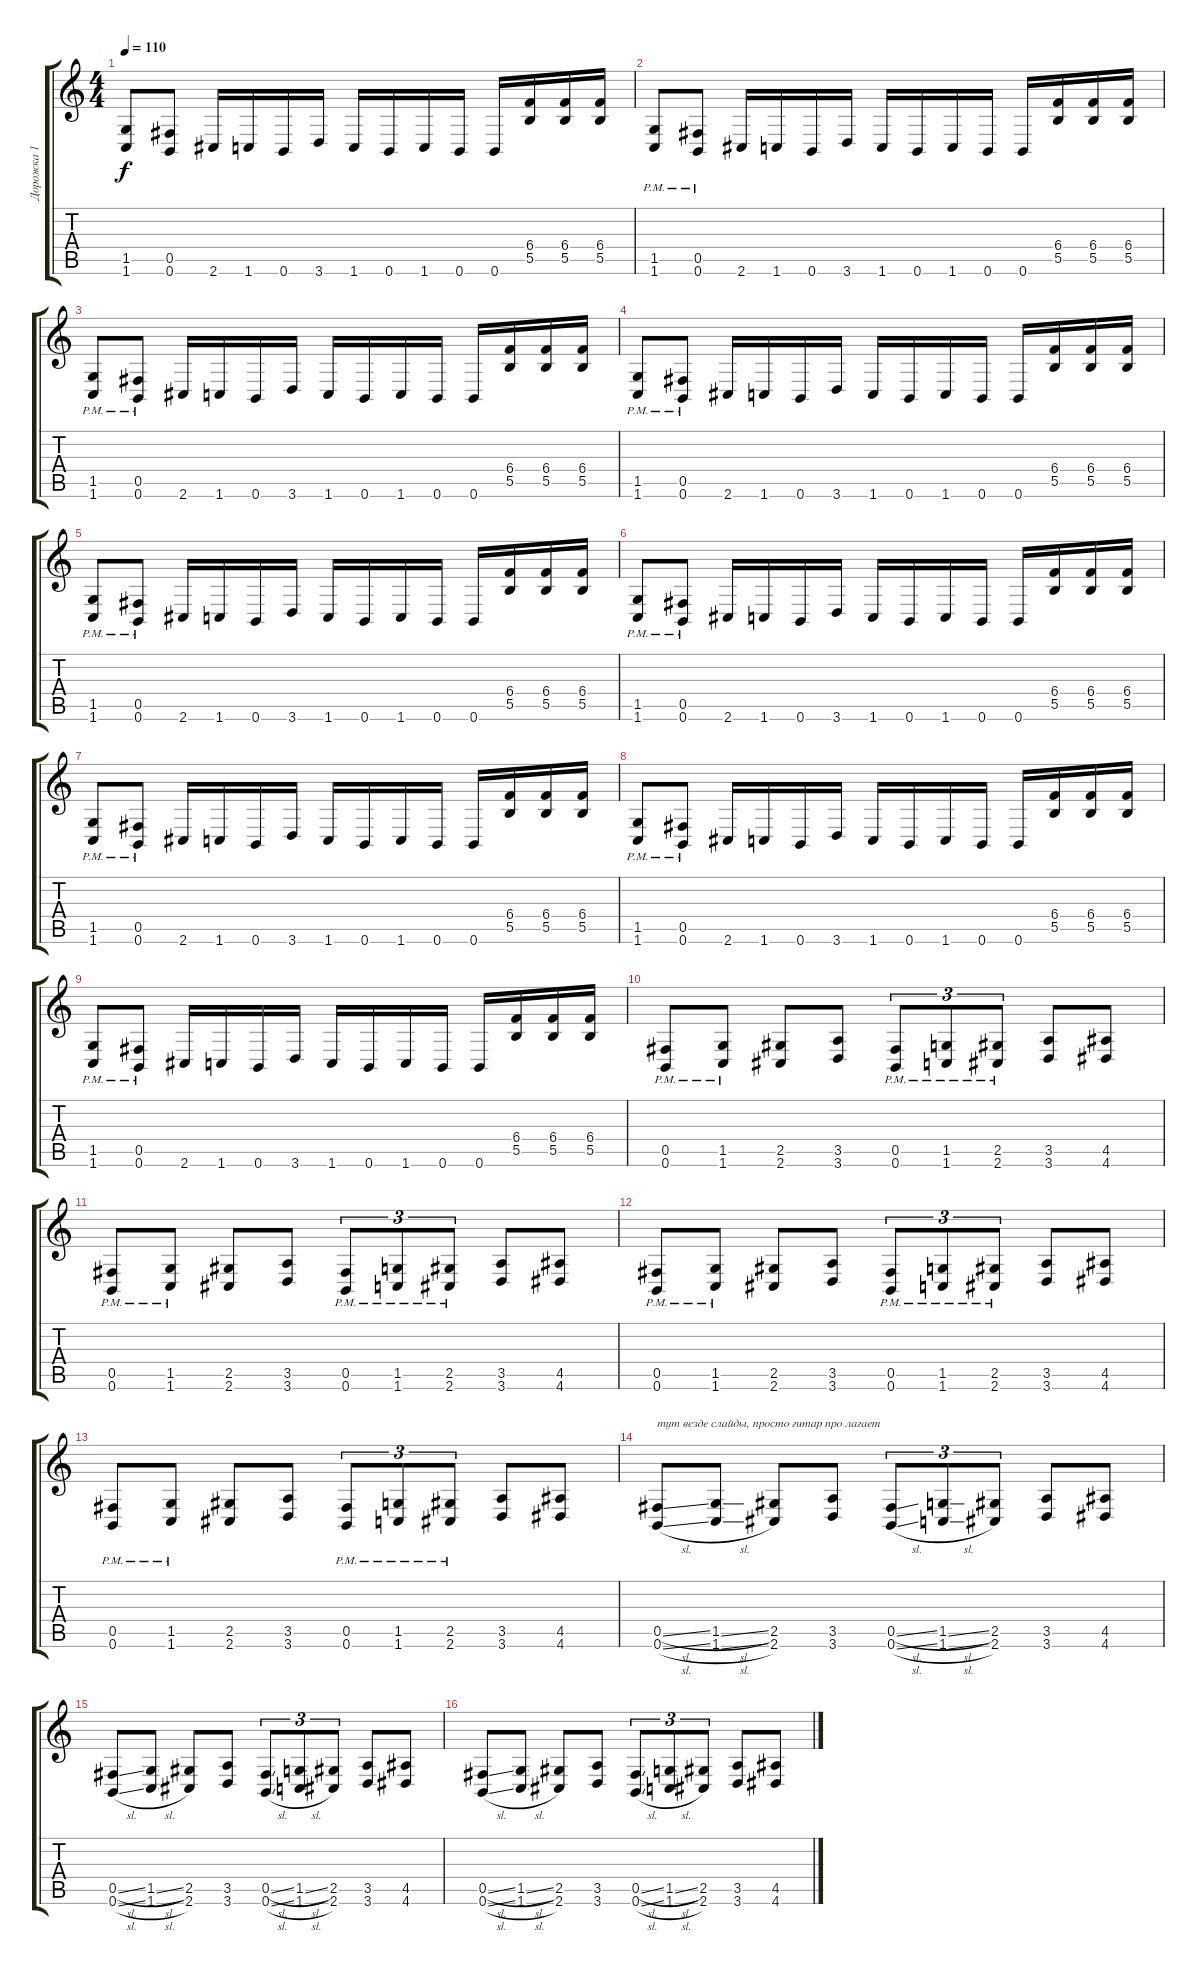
\track ("Дорожка 1" "Дорожка 1") {instrument distortionguitar}
\staff {score tabs}
\tuning (Db4 Ab3 E3 B2 Gb2 B1) {hide}
\ts (4 4)
\tempo 110
\clef g2
\ks c
(1.5 1.6).8{dy f} (0.5 0.6).8 2.6.16 1.6.16 0.6.16 3.6.16 1.6.16 0.6.16 1.6.16 0.6.16 0.6.16 (6.4 5.5).16 (6.4 5.5).16 (6.4 5.5).16 |
(1.5{pm} 1.6).8 (0.5{pm} 0.6).8 2.6.16 1.6.16 0.6.16 3.6.16 1.6.16 0.6.16 1.6.16 0.6.16 0.6.16 (6.4 5.5).16 (6.4 5.5).16 (6.4 5.5).16 |
(1.5{pm} 1.6).8 (0.5{pm} 0.6).8 2.6.16 1.6.16 0.6.16 3.6.16 1.6.16 0.6.16 1.6.16 0.6.16 0.6.16 (6.4 5.5).16 (6.4 5.5).16 (6.4 5.5).16 |
(1.5{pm} 1.6).8 (0.5{pm} 0.6).8 2.6.16 1.6.16 0.6.16 3.6.16 1.6.16 0.6.16 1.6.16 0.6.16 0.6.16 (6.4 5.5).16 (6.4 5.5).16 (6.4 5.5).16 |
(1.5{pm} 1.6).8 (0.5{pm} 0.6).8 2.6.16 1.6.16 0.6.16 3.6.16 1.6.16 0.6.16 1.6.16 0.6.16 0.6.16 (6.4 5.5).16 (6.4 5.5).16 (6.4 5.5).16 |
(1.5{pm} 1.6).8 (0.5{pm} 0.6).8 2.6.16 1.6.16 0.6.16 3.6.16 1.6.16 0.6.16 1.6.16 0.6.16 0.6.16 (6.4 5.5).16 (6.4 5.5).16 (6.4 5.5).16 |
(1.5{pm} 1.6).8 (0.5{pm} 0.6).8 2.6.16 1.6.16 0.6.16 3.6.16 1.6.16 0.6.16 1.6.16 0.6.16 0.6.16 (6.4 5.5).16 (6.4 5.5).16 (6.4 5.5).16 |
(1.5{pm} 1.6).8 (0.5{pm} 0.6).8 2.6.16 1.6.16 0.6.16 3.6.16 1.6.16 0.6.16 1.6.16 0.6.16 0.6.16 (6.4 5.5).16 (6.4 5.5).16 (6.4 5.5).16 |
(1.5{pm} 1.6).8 (0.5{pm} 0.6).8 2.6.16 1.6.16 0.6.16 3.6.16 1.6.16 0.6.16 1.6.16 0.6.16 0.6.16 (6.4 5.5).16 (6.4 5.5).16 (6.4 5.5).16 |
(0.5{pm} 0.6).8 (1.5{pm} 1.6).8 (2.5 2.6).8 (3.5 3.6).8 (0.5{pm} 0.6).8{tu (3 2)} (1.5{pm} 1.6).8{tu (3 2)} (2.5{pm} 2.6).8{tu (3 2)} (3.5 3.6).8 (4.5 4.6).8 |
(0.5{pm} 0.6).8 (1.5{pm} 1.6).8 (2.5 2.6).8 (3.5 3.6).8 (0.5{pm} 0.6).8{tu (3 2)} (1.5{pm} 1.6).8{tu (3 2)} (2.5{pm} 2.6).8{tu (3 2)} (3.5 3.6).8 (4.5 4.6).8 |
(0.5{pm} 0.6).8 (1.5{pm} 1.6).8 (2.5 2.6).8 (3.5 3.6).8 (0.5{pm} 0.6).8{tu (3 2)} (1.5{pm} 1.6).8{tu (3 2)} (2.5{pm} 2.6).8{tu (3 2)} (3.5 3.6).8 (4.5 4.6).8 |
(0.5{pm} 0.6).8 (1.5{pm} 1.6).8 (2.5 2.6).8 (3.5 3.6).8 (0.5{pm} 0.6).8{tu (3 2)} (1.5{pm} 1.6).8{tu (3 2)} (2.5{pm} 2.6).8{tu (3 2)} (3.5 3.6).8 (4.5 4.6).8 |
(0.5{sl} 0.6{sl}).8{txt "тут везде слайды, просто гитар про лагает"} (1.5{sl} 1.6{sl}).8 (2.5 2.6).8 (3.5 3.6).8 (0.5{sl} 0.6{sl}).8{tu (3 2)} (1.5{sl} 1.6{sl}).8{tu (3 2)} (2.5 2.6).8{tu (3 2)} (3.5 3.6).8 (4.5 4.6).8 |
(0.5{sl} 0.6{sl}).8 (1.5{sl} 1.6{sl}).8 (2.5 2.6).8 (3.5 3.6).8 (0.5{sl} 0.6{sl}).8{tu (3 2)} (1.5{sl} 1.6{sl}).8{tu (3 2)} (2.5 2.6).8{tu (3 2)} (3.5 3.6).8 (4.5 4.6).8 |
(0.5{sl} 0.6{sl}).8 (1.5{sl} 1.6{sl}).8 (2.5 2.6).8 (3.5 3.6).8 (0.5{sl} 0.6{sl}).8{tu (3 2)} (1.5{sl} 1.6{sl}).8{tu (3 2)} (2.5 2.6).8{tu (3 2)} (3.5 3.6).8 (4.5 4.6).8
